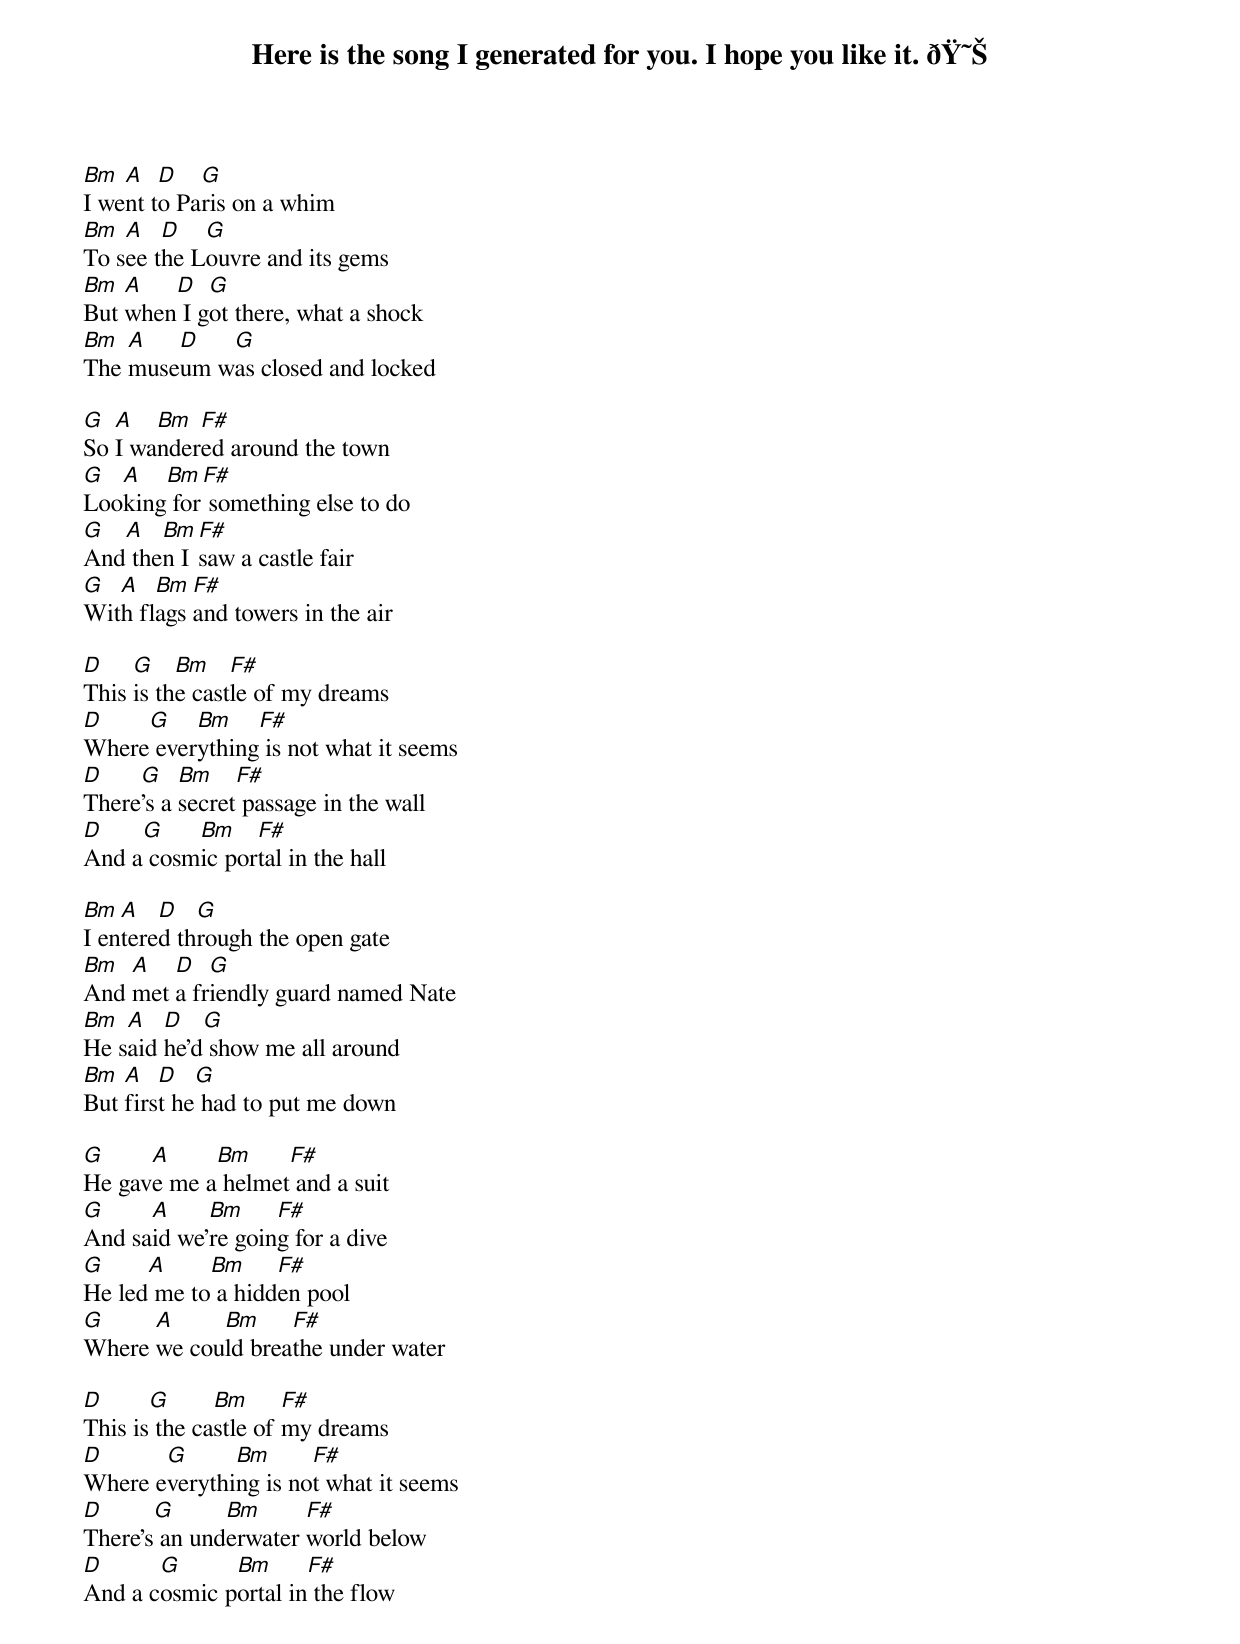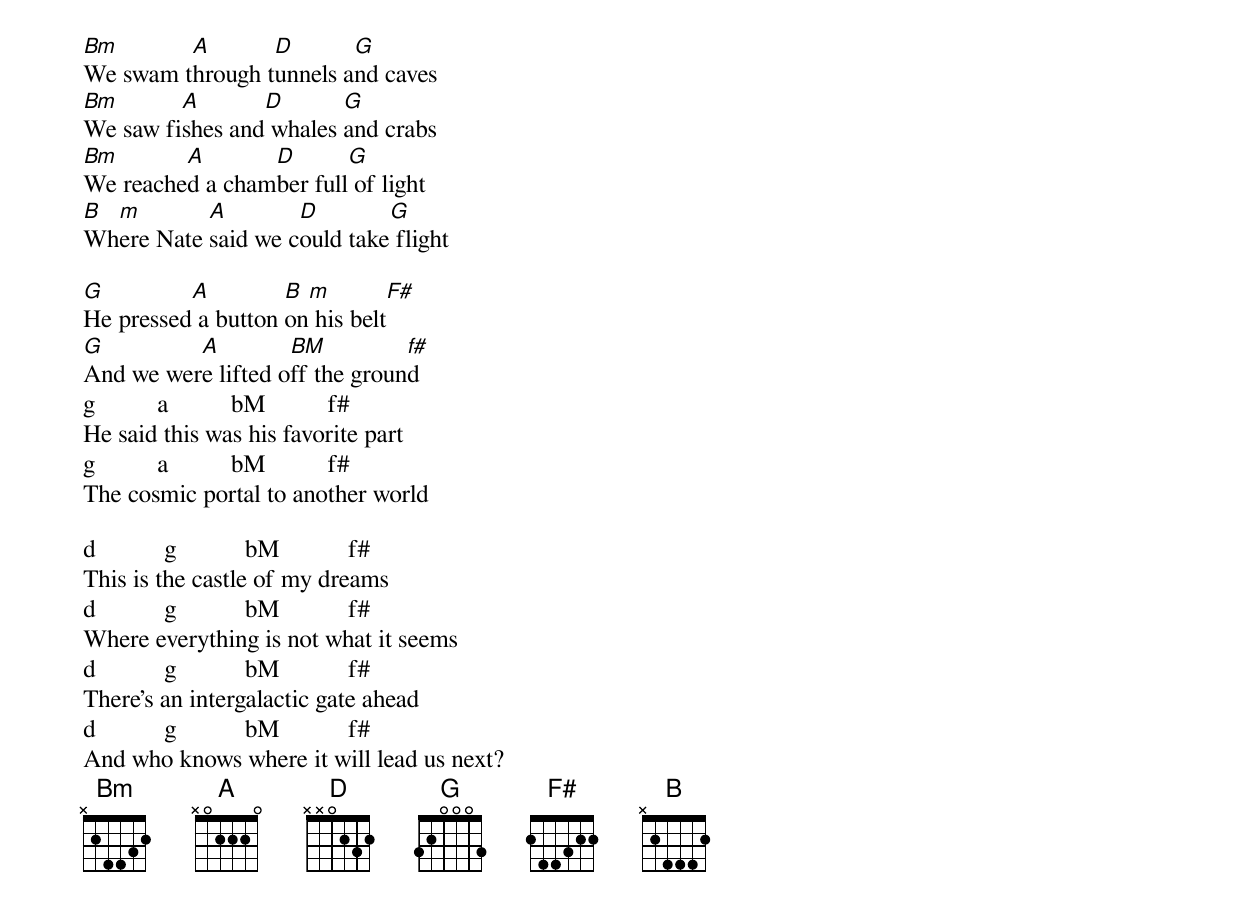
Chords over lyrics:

Here is the song I generated for you. I hope you like it. ðŸ˜Š

Bm  A   D   G
I went to Paris on a whim
Bm  A   D   G
To see the Louvre and its gems
Bm  A   D   G
But when I got there, what a shock
Bm  A   D   G
The museum was closed and locked

G  A   Bm  F#
So I wandered around the town
G  A   Bm  F#
Looking for something else to do
G  A   Bm  F#
And then I saw a castle fair
G  A   Bm  F#
With flags and towers in the air

D    G    Bm    F#
This is the castle of my dreams
D    G    Bm    F#
Where everything is not what it seems
D    G    Bm    F#
There's a secret passage in the wall
D    G    Bm    F#
And a cosmic portal in the hall

Bm  A   D   G
I entered through the open gate
Bm  A   D   G
And met a friendly guard named Nate
Bm  A   D   G
He said he'd show me all around
Bm  A   D   G
But first he had to put me down

G     A     Bm     F#
He gave me a helmet and a suit
G     A     Bm     F#
And said we're going for a dive
G     A     Bm     F#
He led me to a hidden pool
G     A     Bm     F#
Where we could breathe under water

D      G      Bm      F#
This is the castle of my dreams
D      G      Bm      F#
Where everything is not what it seems
D      G      Bm      F#
There's an underwater world below
D      G      Bm      F#
And a cosmic portal in the flow

Bm       A       D       G
We swam through tunnels and caves
Bm       A       D       G
We saw fishes and whales and crabs
Bm       A       D       G
We reached a chamber full of light
B m        A        D        G
Where Nate said we could take flight

G         A         B m         F#
He pressed a button on his belt
G         A         BM          f#
And we were lifted off the ground
g          a          bM          f#
He said this was his favorite part
g          a          bM          f#
The cosmic portal to another world

d           g           bM           f#
This is the castle of my dreams
d           g           bM           f#
Where everything is not what it seems
d           g           bM           f#
There's an intergalactic gate ahead
d           g           bM           f#
And who knows where it will lead us next?
